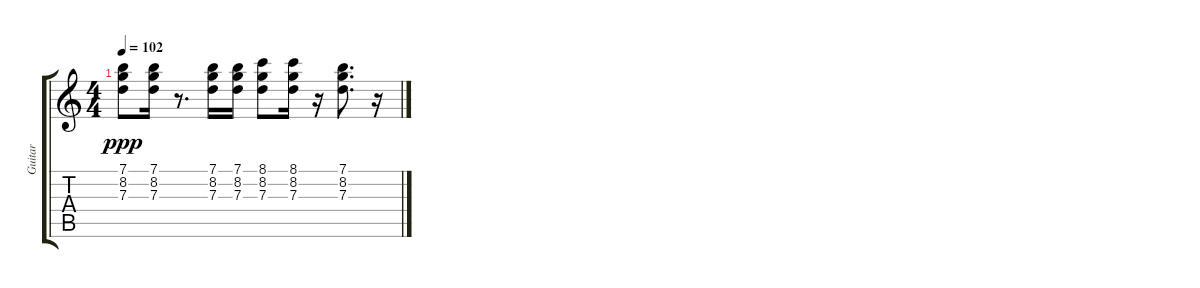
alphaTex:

\track ("Guitar" "Guitar") {instrument acousticguitarsteel}
\staff {score tabs}
\tuning (E4 B3 G3 D3 A2 E2) {hide}
\ts (4 4)
\tempo 102
\clef g2
\ks c
(7.1 8.2 7.3).8{dy ppp} (7.1 8.2 7.3).16 r.8{d} (7.1 8.2 7.3).16 (7.1 8.2 7.3).16 (8.1 8.2 7.3).8 (8.1 8.2 7.3).16 r.16 (7.1 8.2 7.3).8{d} r.16
